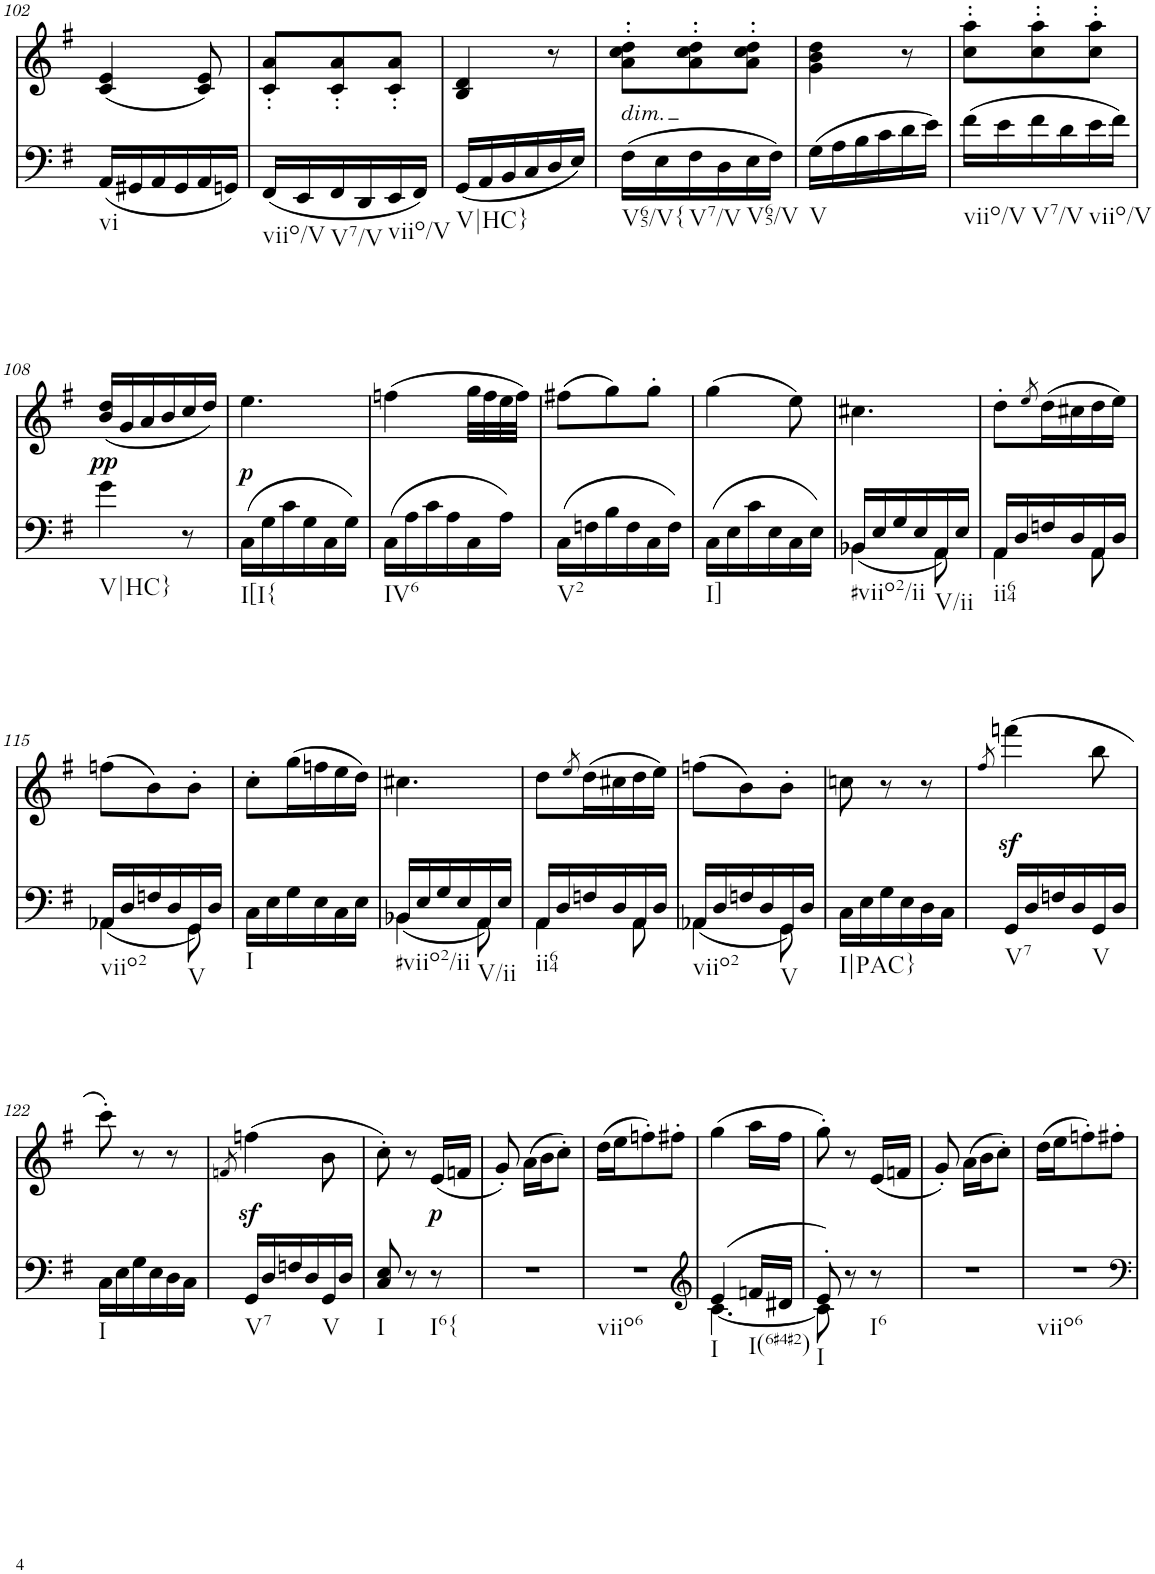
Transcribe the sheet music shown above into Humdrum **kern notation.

**kern	**kern	**text	**dynam
*part2	*part1	*part1	*part1
*staff2	*staff1	*staff1	*staff1
*I"piano	*I"piano	*	*
*I'Pno	*I'Pno	*	*
!!LO:PB:g=z
*clefF4	*clefG2	*	*
*k[f#]	*k[f#]	*	*
*G:	*G:	*	*
*M3/8	*M3/8	*	*
=102	=102	=102	=102
!LO:TX:b:t=vi	!	!	!
(16AA/LL	(4c/ 4e/	.	.
16GG#X/	.	.	.
16AA/	.	.	.
16GG#/	.	.	.
16AA/	8c/ 8e/)	.	.
16GGn/JJ)	.	.	.
=103	=103	=103	=103
!LO:TX:b:t=viio/V	!	!	!
(16FF#/LL	8c/' 8a/'L	.	.
16EE/	.	.	.
!LO:TX:b:t=V7/V	!	!	!
16FF#/	8c/' 8a/'	.	.
16DD/	.	.	.
!LO:TX:b:t=viio/V	!	!	!
16EE/	8c/' 8a/'J	.	.
16FF#/JJ)	.	.	.
=104	=104	=104	=104
!LO:TX:b:t=V|HC}	!	!	!
(16GG/LL	4B/ 4d/	.	.
16AA/	.	.	.
16BB/	.	.	.
16C/	.	.	.
16D/	8r	.	.
16E/JJ)	.	.	.
=105	=105	=105	=105
!	!LO:TX:b:i:t=dim.	!	!
!LO:TX:b:t=V65/V{	!	!	!
!	!	!LO:LY:b	!
(16F#\LL	8a\' 8cc\' 8dd\'L	>	.
16E\	.	.	.
!LO:TX:b:t=V7/V	!	!	!
16F#\	8a\' 8cc\' 8dd\'	.	.
16D\	.	.	.
!LO:TX:b:t=V65/V	!	!	!
16E\	8a\' 8cc\' 8dd\'J	.	.
16F#\JJ)	.	.	.
=106	=106	=106	=106
!LO:TX:b:t=V	!	!	!
(16G\LL	4g\ 4b\ 4dd\	.	.
16A\	.	.	.
16B\	.	.	.
16c\	.	.	.
16d\	8r	.	.
16e\JJ)	.	.	.
=107	=107	=107	=107
!LO:TX:b:t=viio/V	!	!	!
(16f#\LL	8cc\' 8aa\'L	.	.
16e\	.	.	.
!LO:TX:b:t=V7/V	!	!	!
16f#\	8cc\' 8aa\'	.	.
16d\	.	.	.
!LO:TX:b:t=viio/V	!	!	!
16e\	8cc\' 8aa\'J	.	.
16f#\JJ)	.	.	.
!!LO:LB:g=z
=108	=108	=108	=108
!LO:TX:b:t=V|HC}	!	!	!
!	!	!LO:LY:b	!
4g\	(16b/ 16dd/LL	pp	.
!	!	!	!LO:DY:b
.	16g/	.	pp
.	16a/	.	.
.	16b/	.	.
8r	16cc/	.	.
.	16dd/JJ)	.	.
=109	=109	=109	=109
!LO:TX:b:t=I[I{	!	!	!
!	!	!LO:LY:b	!LO:DY:b
(16C\LL	4.ee\	p	p
16G\	.	.	.
16c\	.	.	.
16G\	.	.	.
16C\	.	.	.
16G\JJ)	.	.	.
=110	=110	=110	=110
!LO:TX:b:t=IV6	!	!	!
(16C\LL	(4ffn\	.	.
16A\	.	.	.
16c\	.	.	.
16A\	.	.	.
16C\	32gg\LLL	.	.
.	32ff\	.	.
16A\JJ)	32ee\	.	.
.	32ff\JJJ)	.	.
=111	=111	=111	=111
!LO:TX:b:t=V2	!	!	!
(16C\LL	(8ff#X\L	.	.
16Fn\	.	.	.
16B\	8gg\)	.	.
16F\	.	.	.
16C\	8gg'\J	.	.
16F\JJ)	.	.	.
=112	=112	=112	=112
!LO:TX:b:t=I]	!	!	!
(16C\LL	(4gg\	.	.
16E\	.	.	.
16c\	.	.	.
16E\	.	.	.
16C\	8ee\)	.	.
16E\JJ)	.	.	.
=113	=113	=113	=113
*^	*	*	*
!LO:TX:b:t=#viio2/ii	!	!	!	!
(<16BB-X/LL	4BB-\	4.cc#X\	.	.
16E/	.	.	.	.
16G/	.	.	.	.
16E/	.	.	.	.
!LO:TX:b:t=V/ii	!	!	!	!
16AA/)	8AA\	.	.	.
16E/JJ	.	.	.	.
=114	=114	=114	=114	=114
!LO:TX:b:t=ii64	!	!	!	!
16AA/LL	4AA\	8dd'\L	.	.
16D/	.	.	.	.
.	.	8qee/	.	.
16Fn/	.	(16dd\L	.	.
16D/	.	16cc#X\	.	.
16AA/	8AA\	16dd\	.	.
16D/JJ	.	16ee\JJ)	.	.
!!LO:LB:g=z
=115	=115	=115	=115	=115
!LO:TX:b:t=viio2	!	!	!	!
(<16AA-X/LL	4AA-\	(8ffn\L	.	.
16D/	.	.	.	.
16Fn/	.	8b\)	.	.
16D/	.	.	.	.
!LO:TX:b:t=V	!	!	!	!
16GG/)	8GG\	8b'\J	.	.
16D/JJ	.	.	.	.
*v	*v	*	*	*
=116	=116	=116	=116
!LO:TX:b:t=I	!	!	!
16C\LL	8cc'\L	.	.
16E\	.	.	.
16G\	(16gg\L	.	.
16E\	16ffn\	.	.
16C\	16ee\	.	.
16E\JJ	16dd\JJ)	.	.
=117	=117	=117	=117
*^	*	*	*
!LO:TX:b:t=#viio2/ii	!	!	!	!
(<16BB-X/LL	4BB-\	4.cc#X\	.	.
16E/	.	.	.	.
16G/	.	.	.	.
16E/	.	.	.	.
!LO:TX:b:t=V/ii	!	!	!	!
16AA/)	8AA\	.	.	.
16E/JJ	.	.	.	.
=118	=118	=118	=118	=118
!LO:TX:b:t=ii64	!	!	!	!
16AA/LL	4AA\	8dd\L	.	.
16D/	.	.	.	.
.	.	8qee/	.	.
16Fn/	.	(16dd\L	.	.
16D/	.	16cc#X\	.	.
16AA/	8AA\	16dd\	.	.
16D/JJ	.	16ee\JJ)	.	.
=119	=119	=119	=119	=119
!LO:TX:b:t=viio2	!	!	!	!
(<16AA-X/LL	4AA-\	(8ffn\L	.	.
16D/	.	.	.	.
16Fn/	.	8b\)	.	.
16D/	.	.	.	.
!LO:TX:b:t=V	!	!	!	!
16GG/)	8GG\	8b'\J	.	.
16D/JJ	.	.	.	.
*v	*v	*	*	*
=120	=120	=120	=120
!LO:TX:b:t=I|PAC}	!	!	!
16C\LL	8ccn\	.	.
16E\	.	.	.
16G\	8r	.	.
16E\	.	.	.
16D\	8r	.	.
16C\JJ	.	.	.
=121	=121	=121	=121
.	8qff#/	.	.
!LO:TX:b:t=V7	!	!	!
16GG/LL	(4fffnz<\	.	.
16D/	.	.	.
16Fn/	.	.	.
16D/	.	.	.
!LO:TX:b:t=V	!	!	!
16GG/	8bb\	.	.
16D/JJ	.	.	.
!!LO:LB:g=z
=122	=122	=122	=122
!LO:TX:b:t=I	!	!	!
16C\LL	8ccc'\)	.	.
16E\	.	.	.
16G\	8r	.	.
16E\	.	.	.
16D\	8r	.	.
16C\JJ	.	.	.
=123	=123	=123	=123
.	8qfn/	.	.
!LO:TX:b:t=V7	!	!	!
16GG/LL	(4ffnz<\	.	.
16D/	.	.	.
16Fn/	.	.	.
16D/	.	.	.
!LO:TX:b:t=V	!	!	!
16GG/	8b\	.	.
16D/JJ	.	.	.
=124	=124	=124	=124
!LO:TX:b:t=I	!	!	!
8C/ 8E/	8cc'\)	.	.
8r	8r	.	.
!LO:TX:b:t=I6{	!	!	!
!	!	!LO:LY:b	!LO:DY:b
8r	(16e/LL	p	p
.	16fn/JJ	.	.
=125	=125	=125	=125
4.r	8g'/)	.	.
.	(16a\LL	.	.
.	16b\J	.	.
.	8cc'\J)	.	.
=126	=126	=126	=126
!LO:TX:b:t=viio6	!	!	!
4.r	(16dd\LL	.	.
.	16ee\J	.	.
.	8ffn'\)	.	.
.	8ff#X'\J	.	.
=127	=127	=127	=127
*clefG2	*	*	*
*^	*	*	*
!LO:TX:b:t=I	!	!	!	!
(4e/	[4.c\	(4gg\	.	.
!LO:TX:b:t=I(6#4#2)	!	!	!	!
16fn/LL	.	16aa\LL	.	.
16d#X/JJ	.	16ff#\JJ	.	.
=128	=128	=128	=128	=128
!LO:TX:b:t=I	!	!	!	!
8e'/)	8c\]	8gg'\)	.	.
8r	4ryy	8r	.	.
!LO:TX:b:t=I6	!	!	!	!
8r	.	(16e/LL	.	.
.	.	16fn/JJ	.	.
*v	*v	*	*	*
=129	=129	=129	=129
4.r	8g'/)	.	.
.	(16a\LL	.	.
.	16b\J	.	.
.	8cc'\J)	.	.
=130	=130	=130	=130
!LO:TX:b:t=viio6	!	!	!
4.r	(16dd\LL	.	.
.	16ee\J	.	.
.	8ffn'\)	.	.
.	8ff#X'\J	.	.
=	=	=	=
*-	*-	*-	*-
